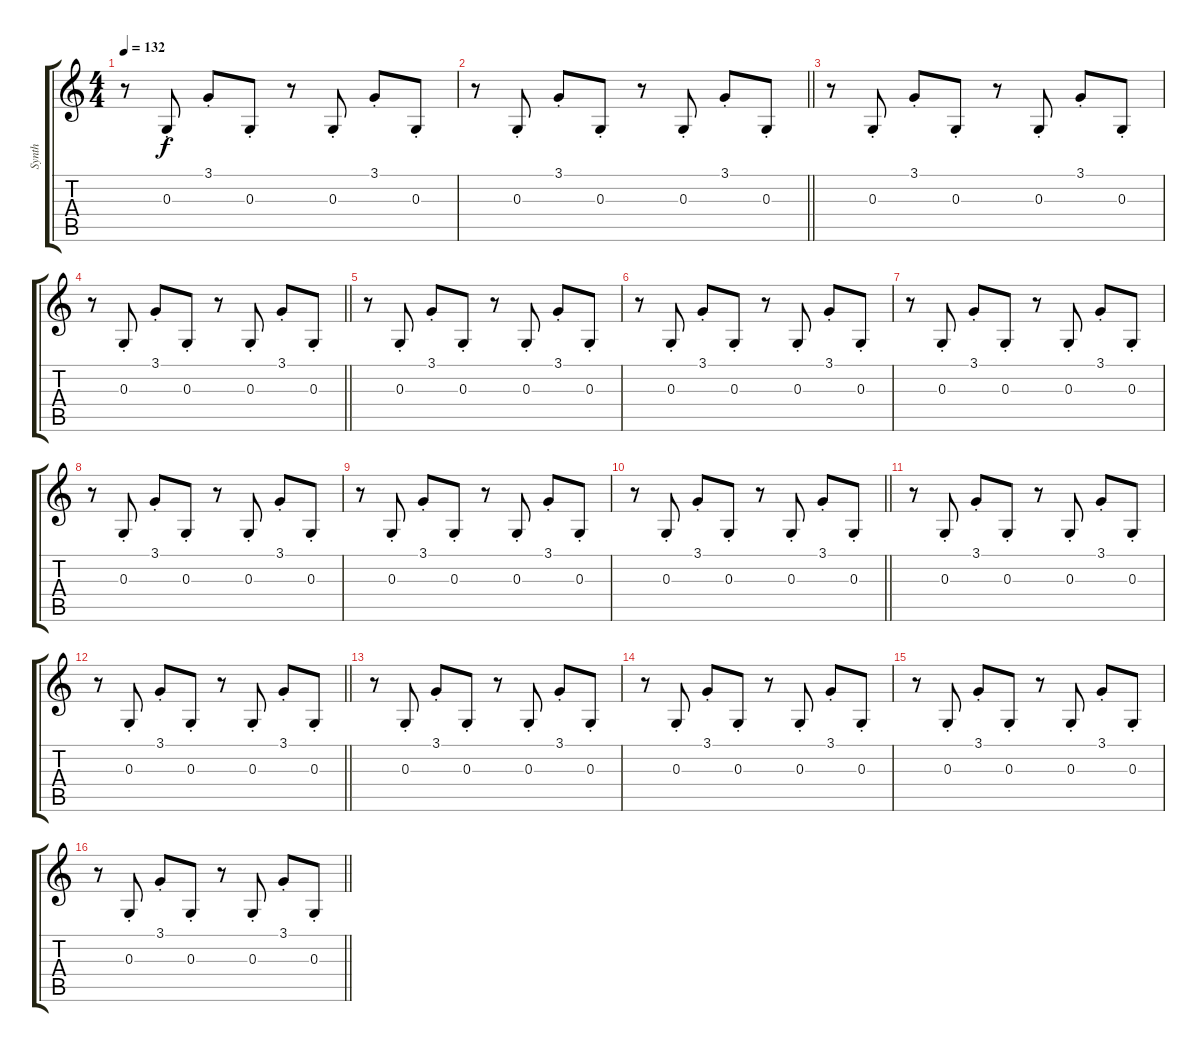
\track ("Synth" "Synth") {instrument lead8bassandlead}
\staff {score tabs}
\tuning (E4 B3 G3 D3 A2 E2) {hide}
\ts (4 4)
\tempo 132
\clef g2
\ks c
r.8{dy f} 0.3{st}.8 3.1{st}.8 0.3{st}.8 r.8 0.3{st}.8 3.1{st}.8 0.3{st}.8 |
\barLineRight lightlight
r.8 0.3{st}.8 3.1{st}.8 0.3{st}.8 r.8 0.3{st}.8 3.1{st}.8 0.3{st}.8 |
r.8 0.3{st}.8 3.1{st}.8 0.3{st}.8 r.8 0.3{st}.8 3.1{st}.8 0.3{st}.8 |
\barLineRight lightlight
r.8 0.3{st}.8 3.1{st}.8 0.3{st}.8 r.8 0.3{st}.8 3.1{st}.8 0.3{st}.8 |
r.8 0.3{st}.8 3.1{st}.8 0.3{st}.8 r.8 0.3{st}.8 3.1{st}.8 0.3{st}.8 |
r.8 0.3{st}.8 3.1{st}.8 0.3{st}.8 r.8 0.3{st}.8 3.1{st}.8 0.3{st}.8 |
r.8 0.3{st}.8 3.1{st}.8 0.3{st}.8 r.8 0.3{st}.8 3.1{st}.8 0.3{st}.8 |
r.8 0.3{st}.8 3.1{st}.8 0.3{st}.8 r.8 0.3{st}.8 3.1{st}.8 0.3{st}.8 |
r.8 0.3{st}.8 3.1{st}.8 0.3{st}.8 r.8 0.3{st}.8 3.1{st}.8 0.3{st}.8 |
\barLineRight lightlight
r.8 0.3{st}.8 3.1{st}.8 0.3{st}.8 r.8 0.3{st}.8 3.1{st}.8 0.3{st}.8 |
r.8 0.3{st}.8 3.1{st}.8 0.3{st}.8 r.8 0.3{st}.8 3.1{st}.8 0.3{st}.8 |
\barLineRight lightlight
r.8 0.3{st}.8 3.1{st}.8 0.3{st}.8 r.8 0.3{st}.8 3.1{st}.8 0.3{st}.8 |
r.8 0.3{st}.8 3.1{st}.8 0.3{st}.8 r.8 0.3{st}.8 3.1{st}.8 0.3{st}.8 |
r.8 0.3{st}.8 3.1{st}.8 0.3{st}.8 r.8 0.3{st}.8 3.1{st}.8 0.3{st}.8 |
r.8 0.3{st}.8 3.1{st}.8 0.3{st}.8 r.8 0.3{st}.8 3.1{st}.8 0.3{st}.8 |
\barLineRight lightlight
r.8 0.3{st}.8 3.1{st}.8 0.3{st}.8 r.8 0.3{st}.8 3.1{st}.8 0.3{st}.8
